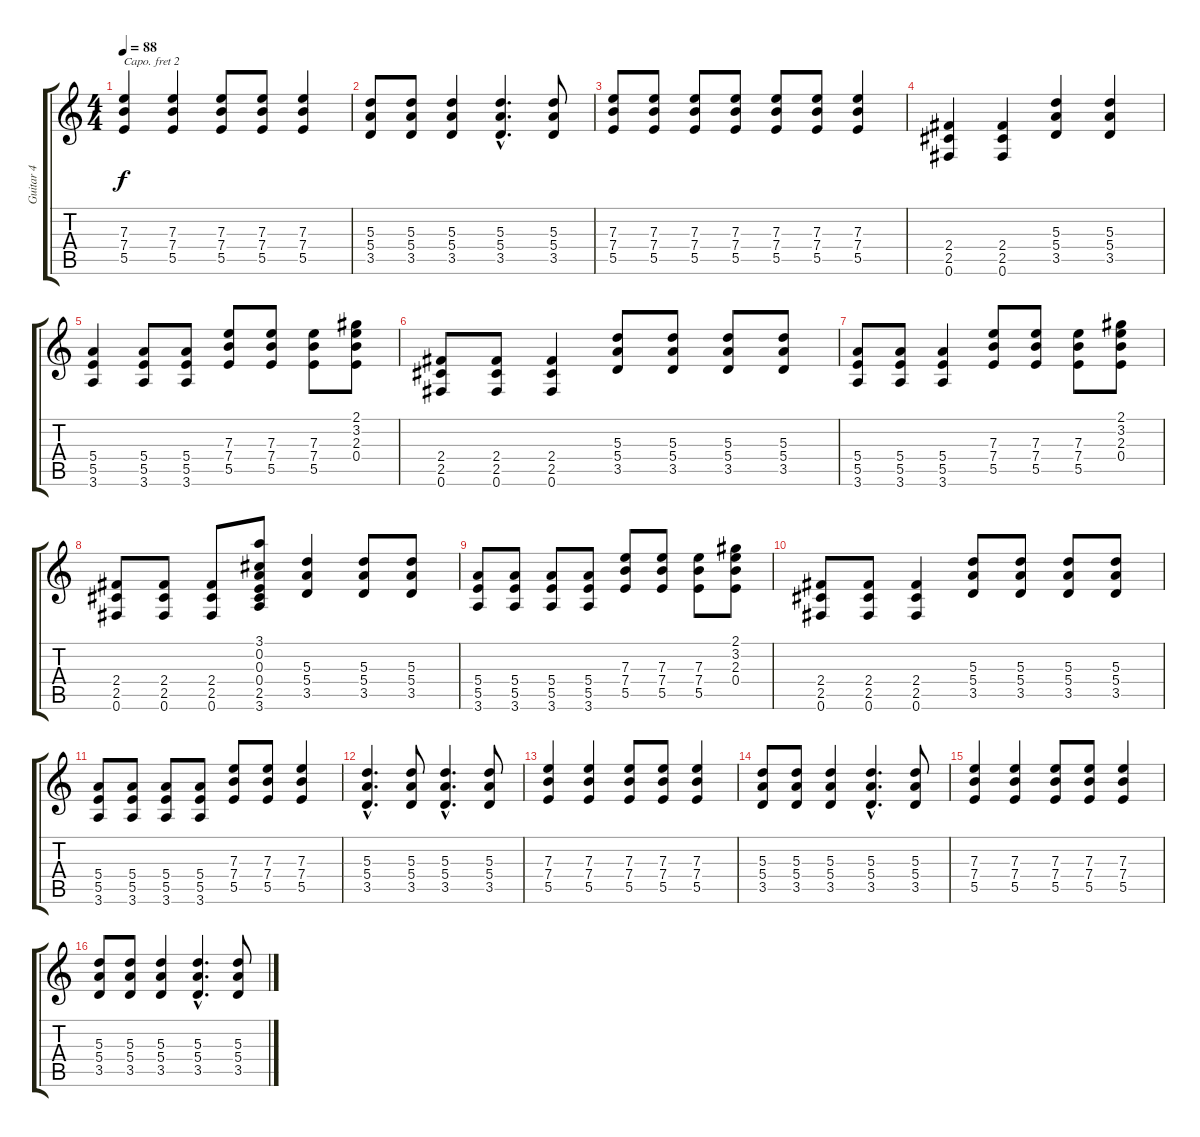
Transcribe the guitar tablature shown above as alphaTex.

\track ("Guitar 4 " "Guitar 4 ") {instrument distortionguitar}
\staff {score tabs}
\capo 2
\tuning (E4 B3 G3 D3 A2 E2) {hide}
\ts (4 4)
\tempo 88
\clef g2
\ks c
(7.3 7.4 5.5).4{dy f} (7.3 7.4 5.5).4 (7.3 7.4 5.5).8 (7.3 7.4 5.5).8 (7.3 7.4 5.5).4 |
(5.3 5.4 3.5).8 (5.3 5.4 3.5).8 (5.3 5.4 3.5).4 (5.3{hac} 5.4{hac} 3.5{hac}).4{d} (5.3 5.4 3.5).8 |
(7.3 7.4 5.5).8 (7.3 7.4 5.5).8 (7.3 7.4 5.5).8 (7.3 7.4 5.5).8 (7.3 7.4 5.5).8 (7.3 7.4 5.5).8 (7.3 7.4 5.5).4 |
(2.4 2.5 0.6).4 (2.4 2.5 0.6).4 (5.3 5.4 3.5).4 (5.3 5.4 3.5).4 |
(5.4 5.5 3.6).4 (5.4 5.5 3.6).8 (5.4 5.5 3.6).8 (7.3 7.4 5.5).8 (7.3 7.4 5.5).8 (7.3 7.4 5.5).8 (2.1 3.2 2.3 0.4).8 |
(2.4 2.5 0.6).8 (2.4 2.5 0.6).8 (2.4 2.5 0.6).4 (5.3 5.4 3.5).8 (5.3 5.4 3.5).8 (5.3 5.4 3.5).8 (5.3 5.4 3.5).8 |
(5.4 5.5 3.6).8 (5.4 5.5 3.6).8 (5.4 5.5 3.6).4 (7.3 7.4 5.5).8 (7.3 7.4 5.5).8 (7.3 7.4 5.5).8 (2.1 3.2 2.3 0.4).8 |
(2.4 2.5 0.6).8 (2.4 2.5 0.6).8 (2.4 2.5 0.6).8 (3.1 0.2 0.3 0.4 2.5 3.6).8 (5.3 5.4 3.5).4 (5.3 5.4 3.5).8 (5.3 5.4 3.5).8 |
(5.4 5.5 3.6).8 (5.4 5.5 3.6).8 (5.4 5.5 3.6).8 (5.4 5.5 3.6).8 (7.3 7.4 5.5).8 (7.3 7.4 5.5).8 (7.3 7.4 5.5).8 (2.1 3.2 2.3 0.4).8 |
(2.4 2.5 0.6).8 (2.4 2.5 0.6).8 (2.4 2.5 0.6).4 (5.3 5.4 3.5).8 (5.3 5.4 3.5).8 (5.3 5.4 3.5).8 (5.3 5.4 3.5).8 |
(5.4 5.5 3.6).8 (5.4 5.5 3.6).8 (5.4 5.5 3.6).8 (5.4 5.5 3.6).8 (7.3 7.4 5.5).8 (7.3 7.4 5.5).8 (7.3 7.4 5.5).4 |
(5.3{hac} 5.4{hac} 3.5{hac}).4{d} (5.3 5.4 3.5).8 (5.3{hac} 5.4{hac} 3.5{hac}).4{d} (5.3 5.4 3.5).8 |
(7.3 7.4 5.5).4 (7.3 7.4 5.5).4 (7.3 7.4 5.5).8 (7.3 7.4 5.5).8 (7.3 7.4 5.5).4 |
(5.3 5.4 3.5).8 (5.3 5.4 3.5).8 (5.3 5.4 3.5).4 (5.3{hac} 5.4{hac} 3.5{hac}).4{d} (5.3 5.4 3.5).8 |
(7.3 7.4 5.5).4 (7.3 7.4 5.5).4 (7.3 7.4 5.5).8 (7.3 7.4 5.5).8 (7.3 7.4 5.5).4 |
(5.3 5.4 3.5).8 (5.3 5.4 3.5).8 (5.3 5.4 3.5).4 (5.3{hac} 5.4{hac} 3.5{hac}).4{d} (5.3 5.4 3.5).8
